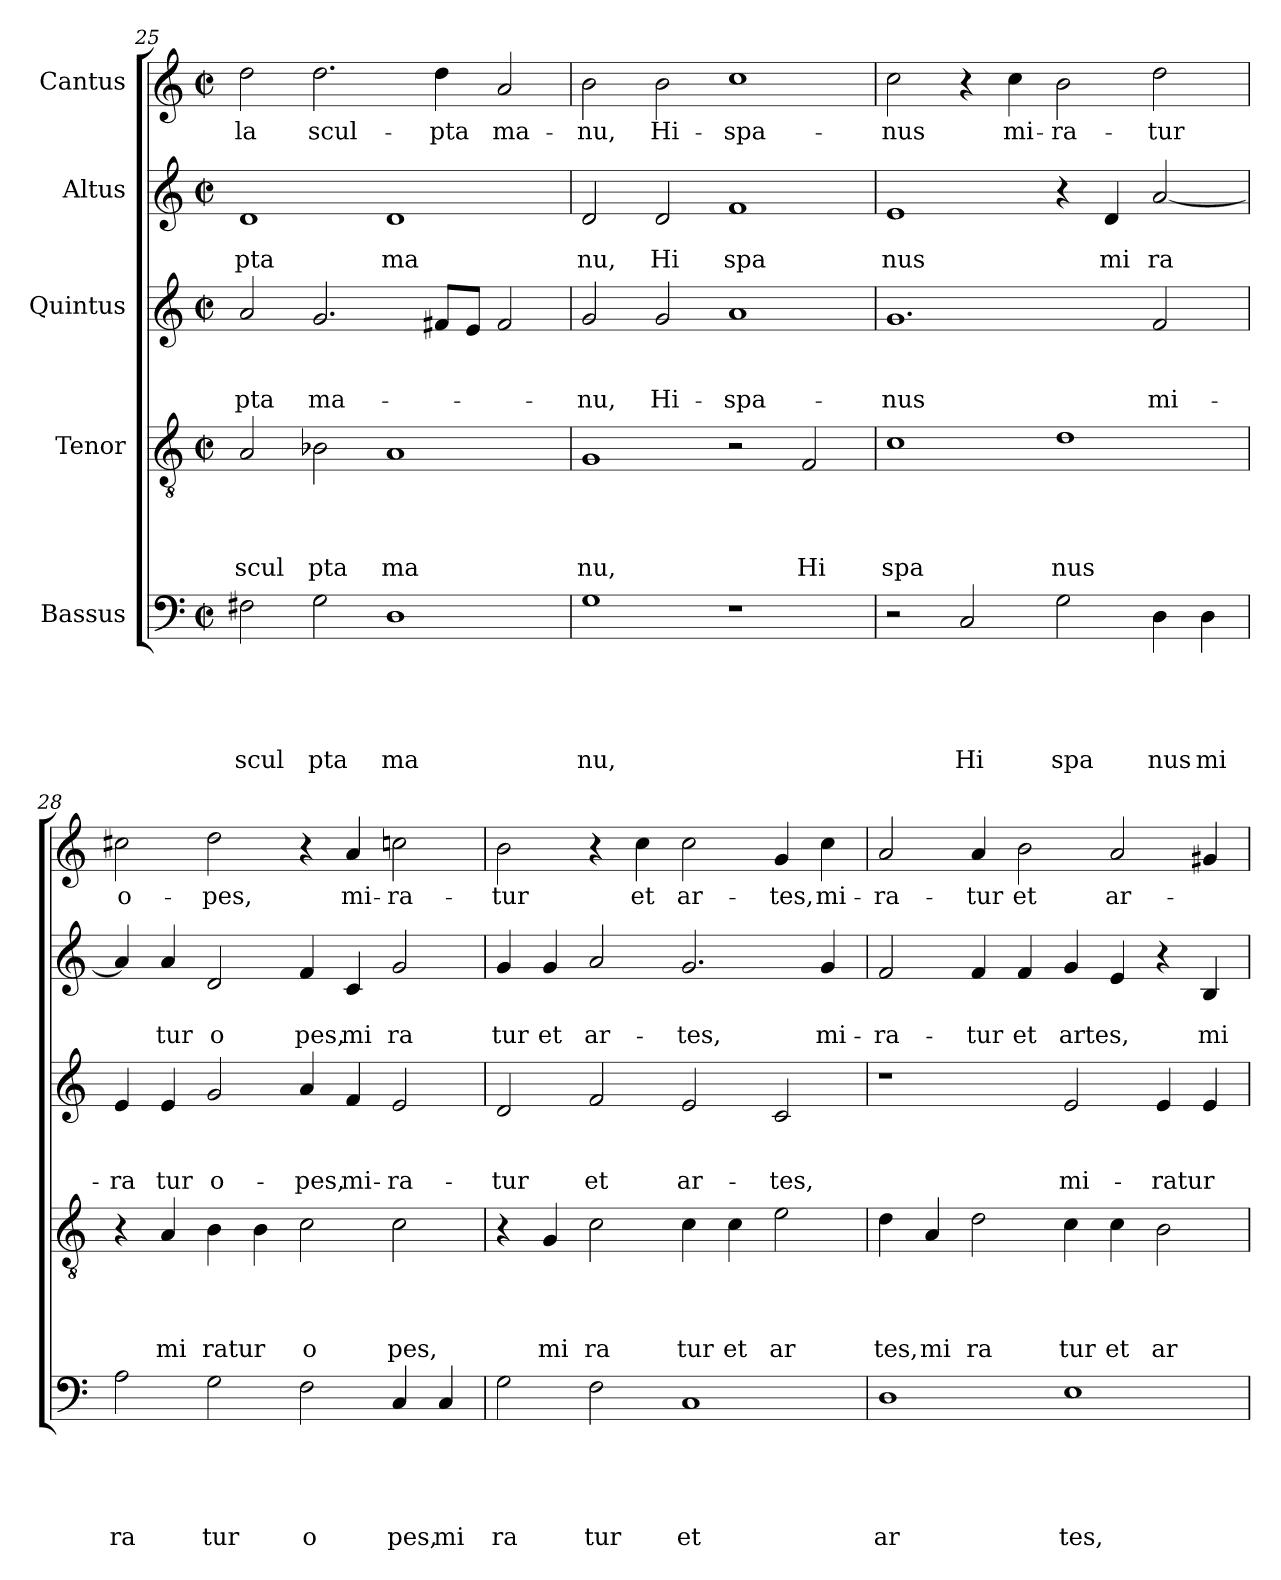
**kern	**text	**text	**text	**text	**text	**kern	**text	**text	**text	**text	**kern	**text	**text	**text	**kern	**text	**text	**kern	**text
*part5	*part5	*part5	*part5	*part5	*part5	*part4	*part4	*part4	*part4	*part4	*part3	*part3	*part3	*part3	*part2	*part2	*part2	*part1	*part1
*staff5	*staff5	*staff5	*staff5	*staff5	*staff5	*staff4	*staff4	*staff4	*staff4	*staff4	*staff3	*staff3	*staff3	*staff3	*staff2	*staff2	*staff2	*staff1	*staff1
*I"Bassus	*	*	*	*	*	*I"Tenor	*	*	*	*	*I"Quintus	*	*	*	*I"Altus	*	*	*I"Cantus	*
*clefF4	*	*	*	*	*	*clefGv2	*	*	*	*	*clefG2	*	*	*	*clefG2	*	*	*clefG2	*
*k[]	*	*	*	*	*	*k[]	*	*	*	*	*k[]	*	*	*	*k[]	*	*	*k[]	*
*C:	*	*	*	*	*	*C:	*	*	*	*	*C:	*	*	*	*C:	*	*	*C:	*
*M2/2	*	*	*	*	*	*M2/2	*	*	*	*	*M2/2	*	*	*	*M2/2	*	*	*M2/2	*
*met(c|)	*	*	*	*	*	*met(c|)	*	*	*	*	*met(c|)	*	*	*	*met(c|)	*	*	*met(c|)	*
=25	=25	=25	=25	=25	=25	=25	=25	=25	=25	=25	=25	=25	=25	=25	=25	=25	=25	=25	=25
!	!	!	!	!	!LO:LY:b	!	!	!	!	!LO:LY:b	!	!	!	!LO:LY:b	!	!	!LO:LY:b	!	!LO:LY:b
2F#X\	.	.	.	.	scul	2A/	.	.	.	scul	2a/	.	.	-pta	1d	.	pta	2dd\	-la
!	!	!	!	!	!LO:LY:b	!	!	!	!	!LO:LY:b	!	!	!	!LO:LY:b	!	!	!	!	!LO:LY:b
2G\	.	.	.	.	pta	2B-X\	.	.	.	pta	2.g/	.	.	ma-	.	.	.	2.dd\	scul-
!	!	!	!	!	!LO:LY:b	!	!	!	!	!LO:LY:b	!	!	!	!	!	!	!LO:LY:b	!	!
1D	.	.	.	.	ma	1A	.	.	.	ma	.	.	.	.	1d	.	ma	.	.
!	!	!	!	!	!	!	!	!	!	!	!	!	!	!	!	!	!	!	!LO:LY:b
.	.	.	.	.	.	.	.	.	.	.	8f#/L	.	.	.	.	.	.	4dd\	-pta
.	.	.	.	.	.	.	.	.	.	.	8e/J	.	.	.	.	.	.	.	.
!	!	!	!	!	!	!	!	!	!	!	!	!	!	!	!	!	!	!	!LO:LY:b
.	.	.	.	.	.	.	.	.	.	.	2f#/	.	.	.	.	.	.	2a/	ma-
=26	=26	=26	=26	=26	=26	=26	=26	=26	=26	=26	=26	=26	=26	=26	=26	=26	=26	=26	=26
!	!	!	!	!	!LO:LY:b	!	!	!	!	!LO:LY:b	!	!	!	!LO:LY:b	!	!	!LO:LY:b	!	!LO:LY:b
1G	.	.	.	.	nu,	1G	.	.	.	nu,	2g/	.	.	-nu,	2d/	.	nu,	2b\	-nu,
!	!	!	!	!	!	!	!	!	!	!	!	!	!	!LO:LY:b	!	!	!LO:LY:b	!	!LO:LY:b
.	.	.	.	.	.	.	.	.	.	.	2g/	.	.	Hi-	2d/	.	Hi	2b\	Hi-
!	!	!	!	!	!	!	!	!	!	!	!	!	!	!LO:LY:b	!	!	!LO:LY:b	!	!LO:LY:b
1r	.	.	.	.	.	2r	.	.	.	.	1a	.	.	-spa-	1f	.	spa	1cc	-spa-
!	!	!	!	!	!	!	!	!	!	!LO:LY:b	!	!	!	!	!	!	!	!	!
.	.	.	.	.	.	2F/	.	.	.	Hi	.	.	.	.	.	.	.	.	.
=27	=27	=27	=27	=27	=27	=27	=27	=27	=27	=27	=27	=27	=27	=27	=27	=27	=27	=27	=27
!	!	!	!	!	!	!	!	!	!	!LO:LY:b	!	!	!	!LO:LY:b	!	!	!LO:LY:b	!	!LO:LY:b
2r	.	.	.	.	.	1c	.	.	.	spa	1.g	.	.	-nus	1e	.	nus	2cc\	-nus
!	!	!	!	!	!LO:LY:b	!	!	!	!	!	!	!	!	!	!	!	!	!	!
2C/	.	.	.	.	Hi	.	.	.	.	.	.	.	.	.	.	.	.	4r	.
!	!	!	!	!	!	!	!	!	!	!	!	!	!	!	!	!	!	!	!LO:LY:b
.	.	.	.	.	.	.	.	.	.	.	.	.	.	.	.	.	.	4cc\	mi-
!	!	!	!	!	!LO:LY:b	!	!	!	!	!LO:LY:b	!	!	!	!	!	!	!	!	!LO:LY:b
2G\	.	.	.	.	spa	1d	.	.	.	nus	.	.	.	.	4r	.	.	2b\	-ra-
!	!	!	!	!	!	!	!	!	!	!	!	!	!	!	!	!	!LO:LY:b	!	!
.	.	.	.	.	.	.	.	.	.	.	.	.	.	.	4d/	.	mi	.	.
!	!	!	!	!	!LO:LY:b	!	!	!	!	!	!	!	!	!LO:LY:b	!	!	!LO:LY:b	!	!LO:LY:b
4D\	.	.	.	.	nus	.	.	.	.	.	2f/	.	.	mi-	[<2a/	.	ra	2dd\	-tur
!	!	!	!	!	!LO:LY:b	!	!	!	!	!	!	!	!	!	!	!	!	!	!
4D\	.	.	.	.	mi	.	.	.	.	.	.	.	.	.	.	.	.	.	.
=28	=28	=28	=28	=28	=28	=28	=28	=28	=28	=28	=28	=28	=28	=28	=28	=28	=28	=28	=28
!	!	!	!	!	!LO:LY:b	!	!	!	!	!	!	!	!	!LO:LY:b	!	!	!	!	!LO:LY:b
2A\	.	.	.	.	ra	4r	.	.	.	.	4e/	.	.	-ra	4a/]	.	.	2cc#X\	o-
!	!	!	!	!	!	!	!	!	!	!LO:LY:b	!	!	!	!LO:LY:b	!	!	!LO:LY:b	!	!
.	.	.	.	.	.	4A/	.	.	.	mi	4e/	.	.	tur	4a/	.	tur	.	.
!	!	!	!	!	!LO:LY:b	!	!	!	!	!LO:LY:b	!	!	!	!LO:LY:b	!	!	!LO:LY:b	!	!LO:LY:b
2G\	.	.	.	.	tur	4B\	.	.	.	ratur	2g/	.	.	o-	2d/	.	o	2dd\	-pes,
.	.	.	.	.	.	4B\	.	.	.	.	.	.	.	.	.	.	.	.	.
!	!	!	!	!	!LO:LY:b	!	!	!	!	!LO:LY:b	!	!	!	!LO:LY:b	!	!	!LO:LY:b	!	!
2F\	.	.	.	.	o	2c\	.	.	.	o	4a/	.	.	-pes,	4f/	.	pes,	4r	.
!	!	!	!	!	!	!	!	!	!	!	!	!	!	!LO:LY:b	!	!	!LO:LY:b	!	!LO:LY:b
.	.	.	.	.	.	.	.	.	.	.	4f/	.	.	mi-	4c/	.	mi	4a/	mi-
!	!	!	!	!	!LO:LY:b	!	!	!	!	!LO:LY:b	!	!	!	!LO:LY:b	!	!	!LO:LY:b	!	!LO:LY:b
4C/	.	.	.	.	pes,	2c\	.	.	.	pes,	2e/	.	.	-ra-	2g/	.	ra	2ccn\	-ra-
!	!	!	!	!	!LO:LY:b	!	!	!	!	!	!	!	!	!	!	!	!	!	!
4C/	.	.	.	.	mi	.	.	.	.	.	.	.	.	.	.	.	.	.	.
!!LO:LB:g=z
=29	=29	=29	=29	=29	=29	=29	=29	=29	=29	=29	=29	=29	=29	=29	=29	=29	=29	=29	=29
!	!	!	!	!	!LO:LY:b	!	!	!	!	!	!	!	!	!LO:LY:b	!	!	!LO:LY:b	!	!LO:LY:b
2G\	.	.	.	.	ra	4r	.	.	.	.	2d/	.	.	-tur	4g/	.	tur	2b\	-tur
!	!	!	!	!	!	!	!	!	!	!LO:LY:b	!	!	!	!	!	!	!LO:LY:b	!	!
.	.	.	.	.	.	4G/	.	.	.	mi	.	.	.	.	4g/	.	et	.	.
!	!	!	!	!	!LO:LY:b	!	!	!	!	!LO:LY:b	!	!	!	!LO:LY:b	!	!	!LO:LY:b	!	!
2F\	.	.	.	.	tur	2c\	.	.	.	ra	2f/	.	.	et	2a/	.	ar-	4r	.
!	!	!	!	!	!	!	!	!	!	!	!	!	!	!	!	!	!	!	!LO:LY:b
.	.	.	.	.	.	.	.	.	.	.	.	.	.	.	.	.	.	4cc\	et
!	!	!	!	!	!LO:LY:b	!	!	!	!	!LO:LY:b	!	!	!	!LO:LY:b	!	!	!LO:LY:b	!	!LO:LY:b
1C	.	.	.	.	et	4c\	.	.	.	tur	2e/	.	.	ar-	2.g/	.	-tes,	2cc\	ar-
!	!	!	!	!	!	!	!	!	!	!LO:LY:b	!	!	!	!	!	!	!	!	!
.	.	.	.	.	.	4c\	.	.	.	et	.	.	.	.	.	.	.	.	.
!	!	!	!	!	!	!	!	!	!	!LO:LY:b	!	!	!	!LO:LY:b	!	!	!	!	!LO:LY:b
.	.	.	.	.	.	2e\	.	.	.	ar	2c/	.	.	-tes,	.	.	.	4g/	-tes,
!	!	!	!	!	!	!	!	!	!	!	!	!	!	!	!	!	!LO:LY:b	!	!LO:LY:b
.	.	.	.	.	.	.	.	.	.	.	.	.	.	.	4g/	.	mi-	4cc\	mi-
=30	=30	=30	=30	=30	=30	=30	=30	=30	=30	=30	=30	=30	=30	=30	=30	=30	=30	=30	=30
!	!	!	!	!	!LO:LY:b	!	!	!	!	!LO:LY:b	!	!	!	!	!	!	!LO:LY:b	!	!LO:LY:b
1D	.	.	.	.	ar	4d\	.	.	.	tes,	1r	.	.	.	2f/	.	-ra-	2a/	-ra-
!	!	!	!	!	!	!	!	!	!	!LO:LY:b	!	!	!	!	!	!	!	!	!
.	.	.	.	.	.	4A/	.	.	.	mi	.	.	.	.	.	.	.	.	.
!	!	!	!	!	!	!	!	!	!	!LO:LY:b	!	!	!	!	!	!	!LO:LY:b	!	!LO:LY:b
.	.	.	.	.	.	2d\	.	.	.	ra	.	.	.	.	4f/	.	-tur	4a/	-tur
!	!	!	!	!	!	!	!	!	!	!	!	!	!	!	!	!	!LO:LY:b	!	!LO:LY:b
.	.	.	.	.	.	.	.	.	.	.	.	.	.	.	4f/	.	et	2b\	et
!	!	!	!	!	!LO:LY:b	!	!	!	!	!LO:LY:b	!	!	!	!LO:LY:b	!	!	!LO:LY:b	!	!
1E	.	.	.	.	tes,	4c\	.	.	.	tur	2e/	.	.	mi-	4g/	.	artes,	.	.
!	!	!	!	!	!	!	!	!	!	!LO:LY:b	!	!	!	!	!	!	!	!	!LO:LY:b
.	.	.	.	.	.	4c\	.	.	.	et	.	.	.	.	4e/	.	.	2a/	ar-
!	!	!	!	!	!	!	!	!	!	!LO:LY:b	!	!	!	!LO:LY:b	!	!	!	!	!
.	.	.	.	.	.	2B\	.	.	.	ar	4e/	.	.	-ratur	4r	.	.	.	.
!	!	!	!	!	!	!	!	!	!	!	!	!	!	!	!	!	!LO:LY:b	!	!
.	.	.	.	.	.	.	.	.	.	.	4e/	.	.	.	4B/	.	mi-	4g#/	.
=	=	=	=	=	=	=	=	=	=	=	=	=	=	=	=	=	=	=	=
*-	*-	*-	*-	*-	*-	*-	*-	*-	*-	*-	*-	*-	*-	*-	*-	*-	*-	*-	*-
